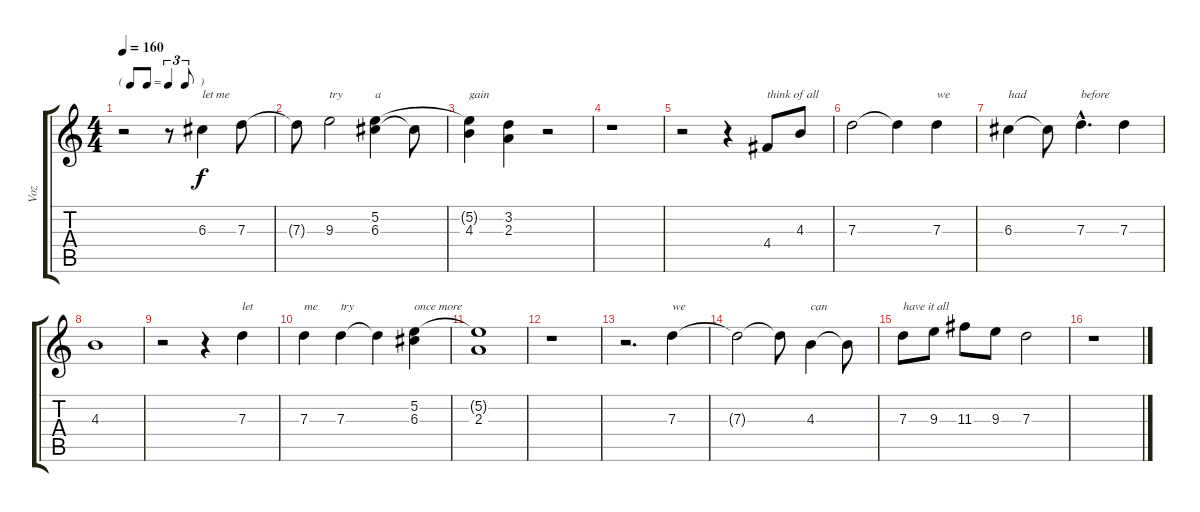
\track ("Voz" "Voz") {instrument electricguitarjazz}
\staff {score tabs}
\tuning (E4 B3 G3 D3 A2 E2) {hide}
\ts (4 4)
\tf triplet8th
\tempo 160
\clef g2
\ks c
r.2{dy f} r.8 6.3.4{txt "let me"} 7.3.8 |
7.3{t}.8 9.3.2{txt "try"} (5.2 6.3).4{txt "a"} 6.3{t}.8 |
(5.2{t} 4.3).4{txt "gain"} (3.2 2.3).4 r.2 |
r.1 |
r.2 r.4 4.4.8{txt "think of all"} 4.3.8 |
7.3.2 7.3{t}.4 7.3.4{txt "we"} |
6.3.4{txt "had"} 6.3{t}.8 7.3{hac}.4{d txt "before"} 7.3.4 |
4.3.1 |
r.2 r.4 7.3.4{txt "let"} |
7.3.4{txt "me"} 7.3.4{txt "try"} 7.3{t}.4 (5.2 6.3).4{txt "once more"} |
(5.2{t} 2.3).1 |
r.1 |
r.2{d} 7.3.4{txt "we"} |
7.3{t}.2 7.3{t}.8 4.3.4{txt "can"} 4.3{t}.8 |
7.3.8{txt "have it all"} 9.3.8 11.3.8 9.3.8 7.3.2 |
r.1
